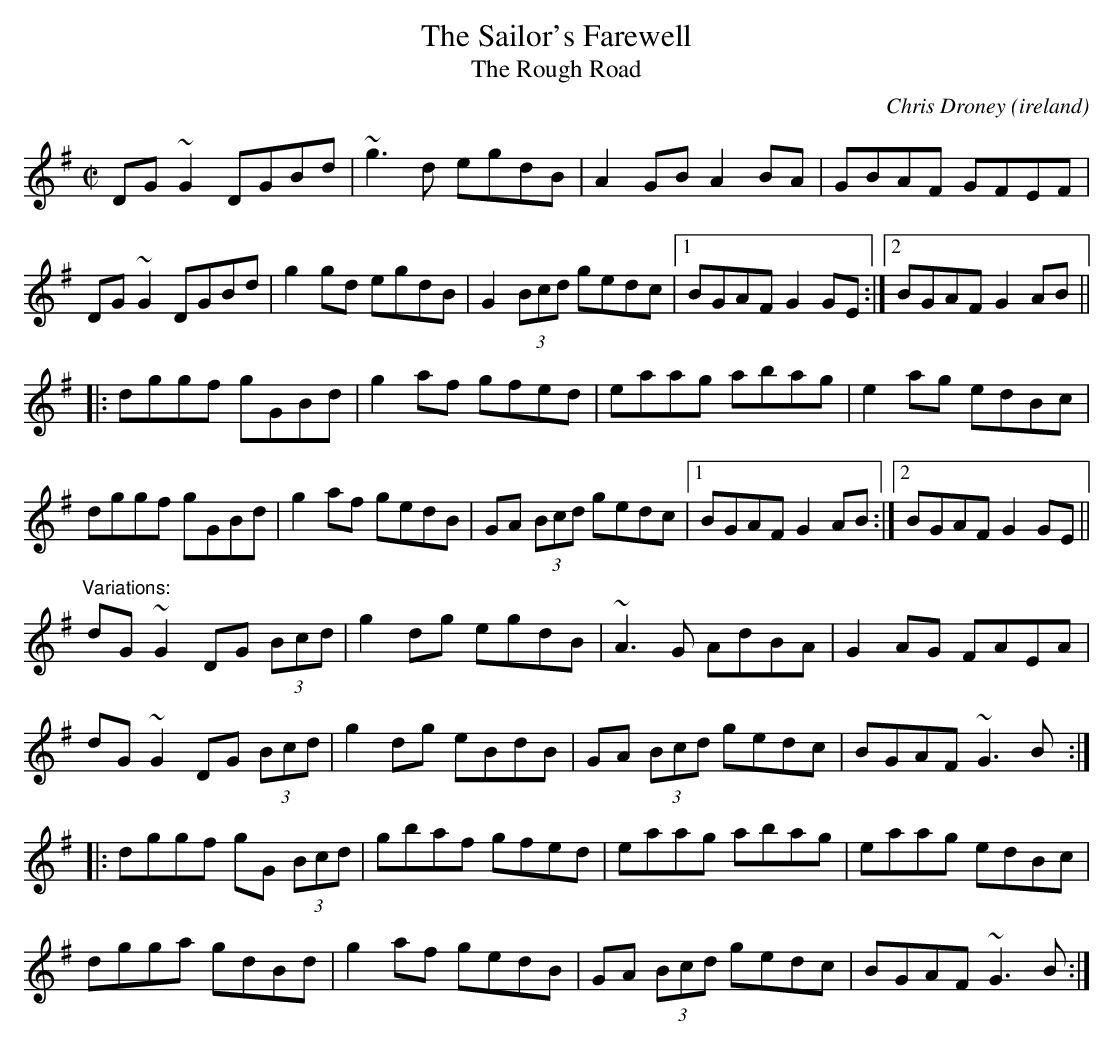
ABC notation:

X:1
T:Sailor's Farewell, The
T:Rough Road, The
O:ireland
C:Chris Droney
M:C|
K:G
DG~G2 DGBd|~g3d egdB|A2GB A2BA|GBAF GFEF|
DG~G2 DGBd|g2gd egdB|G2 (3Bcd gedc|1 BGAF G2GE:|2 BGAF G2AB||
|:dggf gGBd|g2af gfed|eaag abag|e2ag edBc|
dggf gGBd|g2af gedB|GA (3Bcd gedc|1 BGAF G2AB:|2 BGAF G2GE||
"Variations:"
dG~G2 DG (3Bcd|g2dg egdB|~A3G AdBA|G2AG FAEA|
dG~G2 DG (3Bcd|g2dg eBdB|GA (3Bcd gedc|BGAF ~G3B:|
|:dggf gG (3Bcd|gbaf gfed|eaag abag|eaag edBc|
dgga gdBd|g2af gedB|GA (3Bcd gedc|BGAF ~G3B:|
